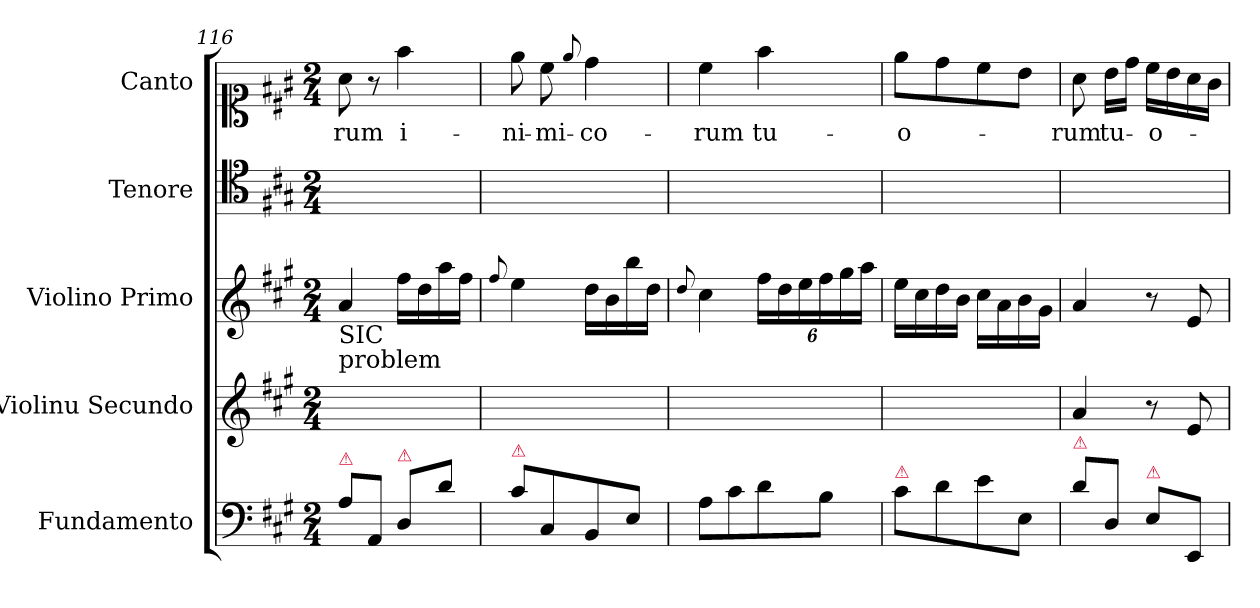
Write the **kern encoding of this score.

**kern	**kern	**kern	**kern	**kern	**text
*part5	*part4	*part3	*part2	*part1	*part1
*staff5	*staff4	*staff3	*staff2	*staff1	*staff1
*I"Fundamento	*I"Violinu Secundo	*I"Violino Primo	*I"Tenore	*I"Canto	*
*	*I'vl 2	*I'vl 1	*I'T	*	*
*clefF4	*clefG2	*clefG2	*clefC4	*clefC1	*
*k[f#c#g#]	*k[f#c#g#]	*k[f#c#g#]	*k[f#c#g#]	*k[f#c#g#]	*
*A:	*A:	*A:	*A:	*A:	*
*M2/4	*M2/4	*M2/4	*M2/4	*M2/4	*
=116	=116	=116	=116	=116	=116
!	!LO:TX:a:t=problem	!	!	!	!
!	!LO:TX:a:t=SIC	!	!	!	!
!LO:TX:a:color=crimson:t=⚠	!	!	!	!	!
8A\L	4g#/yy	4a/	2ryy	8a\	-rum
8AA/J	.	.	.	8r	.
!LO:TX:a:color=crimson:t=⚠	!	!	!	!	!
8D/L	8a/Lyy	16ff#\LL	.	4ff#\	i-
.	.	16dd\	.	.	.
8d\J	8a/Jyy	16aa\	.	.	.
.	.	16ff#\JJ	.	.	.
=117	=117	=117	=117	=117	=117
.	.	8qqff#/	.	.	.
!LO:TX:a:color=crimson:t=⚠	!	!	!	!	!
8c#\L	8a/Lyy	4ee\	2ryy	8ee\	-ni-
8C#/	8a/Jyy	.	.	8cc#\	-mi-
.	.	.	.	8qqee/	.
8BB/	8b\Lyy	16dd\LL	.	4dd\	-co-
.	.	16b\	.	.	.
8E/J	16dd\Lyy	16bb\	.	.	.
.	16b\JJyy	16dd\JJ	.	.	.
=118	=118	=118	=118	=118	=118
.	.	8qqdd/	.	.	.
8A\L	4a/yy	4cc#\	2ryy	4cc#\	-rum
8c#\	.	.	.	.	.
8d\	8a/Lyy	24ff#\LL	.	4ff#\	tu-
.	.	24dd\	.	.	.
.	.	24ee\	.	.	.
8B\J	8a/Jyy	24ff#\	.	.	.
.	.	24gg#\	.	.	.
.	.	24aa\JJ	.	.	.
=119	=119	=119	=119	=119	=119
!LO:TX:a:color=crimson:t=⚠	!	!	!	!	!
8c#\L	8cc#\Lyy	16ee\LL	2ryy	8ee\L	-o-
.	.	16cc#\	.	.	.
8d\	8b\yy	16dd\	.	8dd\	.
.	.	16b\JJ	.	.	.
8e\	8a\yy	16cc#\LL	.	8cc#\	.
.	.	16a\	.	.	.
8E/J	8g#\Jyy	16b\	.	8b\J	.
.	.	16g#\JJ	.	.	.
=120	=120	=120	=120	=120	=120
!LO:TX:a:color=crimson:t=⚠	!	!	!	!	!
8d\L	4a/	4a/	2ryy	8a\	-rum
8D/J	.	.	.	16b\LL	tu-
.	.	.	.	16dd\JJ	.
!LO:TX:a:color=crimson:t=⚠	!	!	!	!	!
8E\L	8r	8r	.	16cc#\LL	-o-
.	.	.	.	16b\	.
8EE/J	8e/	8e/	.	16a\	.
.	.	.	.	16g#\JJ	.
=	=	=	=	=	=
*-	*-	*-	*-	*-	*-
